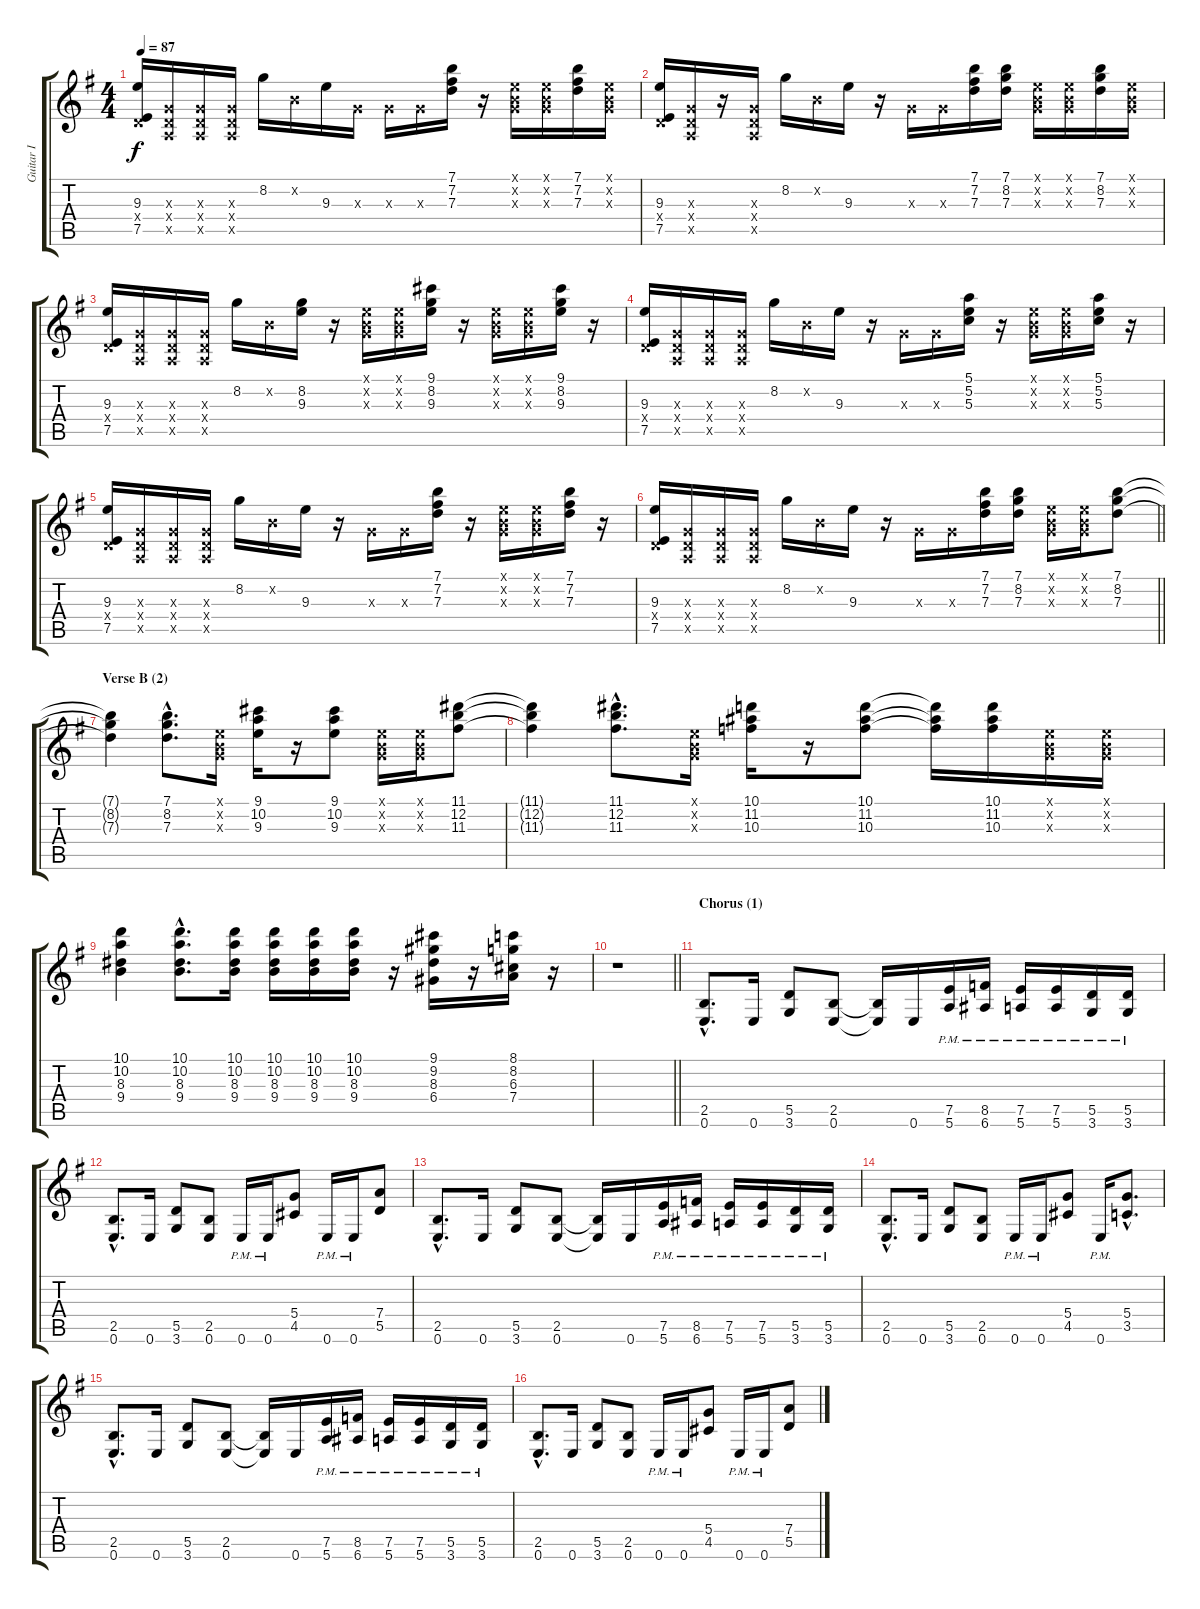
\track ("Guitar I" "Guitar I") {instrument distortionguitar}
\staff {score tabs}
\tuning (E4 B3 G3 D3 A2 E2) {hide}
\ts (4 4)
\tempo 87
\clef g2
\ks g
(9.3 0.4{x} 7.5).16{dy f} (0.3{x} 0.4{x} 0.5{x}).16 (0.3{x} 0.4{x} 0.5{x}).16 (0.3{x} 0.4{x} 0.5{x}).16 8.2.16 0.2{x}.16 9.3.16 0.3{x}.16 0.3{x}.16 0.3{x}.16 (7.1 7.2 7.3).16 r.16 (0.1{x} 0.2{x} 0.3{x}).16 (0.1{x} 0.2{x} 0.3{x}).16 (7.1 7.2 7.3).16 (0.1{x} 0.2{x} 0.3{x}).16 |
(9.3 0.4{x} 7.5).16 (0.3{x} 0.4{x} 0.5{x}).16 r.16 (0.3{x} 0.4{x} 0.5{x}).16 8.2.16 0.2{x}.16 9.3.16 r.16 0.3{x}.16 0.3{x}.16 (7.1 7.2 7.3).16 (7.1 8.2 7.3).16 (0.1{x} 0.2{x} 0.3{x}).16 (0.1{x} 0.2{x} 0.3{x}).16 (7.1 8.2 7.3).16 (0.1{x} 0.2{x} 0.3{x}).16 |
(9.3 0.4{x} 7.5).16 (0.3{x} 0.4{x} 0.5{x}).16 (0.3{x} 0.4{x} 0.5{x}).16 (0.3{x} 0.4{x} 0.5{x}).16 8.2.16 0.2{x}.16 (8.2 9.3).16 r.16 (0.1{x} 0.2{x} 0.3{x}).16 (0.1{x} 0.2{x} 0.3{x}).16 (9.1 8.2 9.3).16 r.16 (0.1{x} 0.2{x} 0.3{x}).16 (0.1{x} 0.2{x} 0.3{x}).16 (9.1 8.2 9.3).16 r.16 |
(9.3 0.4{x} 7.5).16 (0.3{x} 0.4{x} 0.5{x}).16 (0.3{x} 0.4{x} 0.5{x}).16 (0.3{x} 0.4{x} 0.5{x}).16 8.2.16 0.2{x}.16 9.3.16 r.16 0.3{x}.16 0.3{x}.16 (5.1 5.2 5.3).16 r.16 (0.1{x} 0.2{x} 0.3{x}).16 (0.1{x} 0.2{x} 0.3{x}).16 (5.1 5.2 5.3).16 r.16 |
(9.3 0.4{x} 7.5).16 (0.3{x} 0.4{x} 0.5{x}).16 (0.3{x} 0.4{x} 0.5{x}).16 (0.3{x} 0.4{x} 0.5{x}).16 8.2.16 0.2{x}.16 9.3.16 r.16 0.3{x}.16 0.3{x}.16 (7.1 7.2 7.3).16 r.16 (0.1{x} 0.2{x} 0.3{x}).16 (0.1{x} 0.2{x} 0.3{x}).16 (7.1 7.2 7.3).16 r.16 |
\barLineRight lightlight
(9.3 0.4{x} 7.5).16 (0.3{x} 0.4{x} 0.5{x}).16 (0.3{x} 0.4{x} 0.5{x}).16 (0.3{x} 0.4{x} 0.5{x}).16 8.2.16 0.2{x}.16 9.3.16 r.16 0.3{x}.16 0.3{x}.16 (7.1 7.2 7.3).16 (7.1 8.2 7.3).16 (0.1{x} 0.2{x} 0.3{x}).16 (0.1{x} 0.2{x} 0.3{x}).16 (7.1 8.2 7.3).8 |
\section ("" "Verse B (2)")
(7.1{t} 8.2{t} 7.3{t}).4 (7.1{hac} 8.2{hac} 7.3{hac}).8{d} (0.1{x} 0.2{x} 0.3{x}).16 (9.1 10.2 9.3).16 r.16 (9.1 10.2 9.3).8 (0.1{x} 0.2{x} 0.3{x}).16 (0.1{x} 0.2{x} 0.3{x}).16 (11.1 12.2 11.3).8 |
(11.1{t} 12.2{t} 11.3{t}).4 (11.1{hac} 12.2{hac} 11.3{hac}).8{d} (0.1{x} 0.2{x} 0.3{x}).16 (10.1 11.2 10.3).16 r.16 (10.1 11.2 10.3).8 (10.1{t} 11.2{t} 10.3{t}).16 (10.1 11.2 10.3).16 (0.1{x} 0.2{x} 0.3{x}).16 (0.1{x} 0.2{x} 0.3{x}).16 |
(10.1 10.2 8.3 9.4).4 (10.1{hac} 10.2{hac} 8.3{hac} 9.4{hac}).8{d} (10.1 10.2 8.3 9.4).16 (10.1 10.2 8.3 9.4).16 (10.1 10.2 8.3 9.4).16 (10.1 10.2 8.3 9.4).16 r.16 (9.1 9.2 8.3 6.4).16 r.16 (8.1 8.2 6.3 7.4).16 r.16 |
\barLineRight lightlight
r.1 |
\section ("" "Chorus (1)")
(2.5{hac} 0.6{hac}).8{d} 0.6.16 (5.5 3.6).8 (2.5 0.6).8 (2.5{t} 0.6{t}).16 0.6.16 (7.5{pm} 5.6{pm}).16 (8.5{pm} 6.6{pm}).16 (7.5{pm} 5.6{pm}).16 (7.5{pm} 5.6{pm}).16 (5.5{pm} 3.6{pm}).16 (5.5{pm} 3.6{pm}).16 |
(2.5{hac} 0.6{hac}).8{d} 0.6.16 (5.5 3.6).8 (2.5 0.6).8 0.6{pm}.16 0.6{pm}.16 (5.4 4.5).8 0.6{pm}.16 0.6{pm}.16 (7.4 5.5).8 |
(2.5{hac} 0.6{hac}).8{d} 0.6.16 (5.5 3.6).8 (2.5 0.6).8 (2.5{t} 0.6{t}).16 0.6.16 (7.5{pm} 5.6{pm}).16 (8.5{pm} 6.6{pm}).16 (7.5{pm} 5.6{pm}).16 (7.5{pm} 5.6{pm}).16 (5.5{pm} 3.6{pm}).16 (5.5{pm} 3.6{pm}).16 |
(2.5{hac} 0.6{hac}).8{d} 0.6.16 (5.5 3.6).8 (2.5 0.6).8 0.6{pm}.16 0.6{pm}.16 (5.4 4.5).8 0.6{pm}.16 (5.4{hac} 3.5{hac}).8{d} |
(2.5{hac} 0.6{hac}).8{d} 0.6.16 (5.5 3.6).8 (2.5 0.6).8 (2.5{t} 0.6{t}).16 0.6.16 (7.5{pm} 5.6{pm}).16 (8.5{pm} 6.6{pm}).16 (7.5{pm} 5.6{pm}).16 (7.5{pm} 5.6{pm}).16 (5.5{pm} 3.6{pm}).16 (5.5{pm} 3.6{pm}).16 |
(2.5{hac} 0.6{hac}).8{d} 0.6.16 (5.5 3.6).8 (2.5 0.6).8 0.6{pm}.16 0.6{pm}.16 (5.4 4.5).8 0.6{pm}.16 0.6{pm}.16 (7.4 5.5).8
